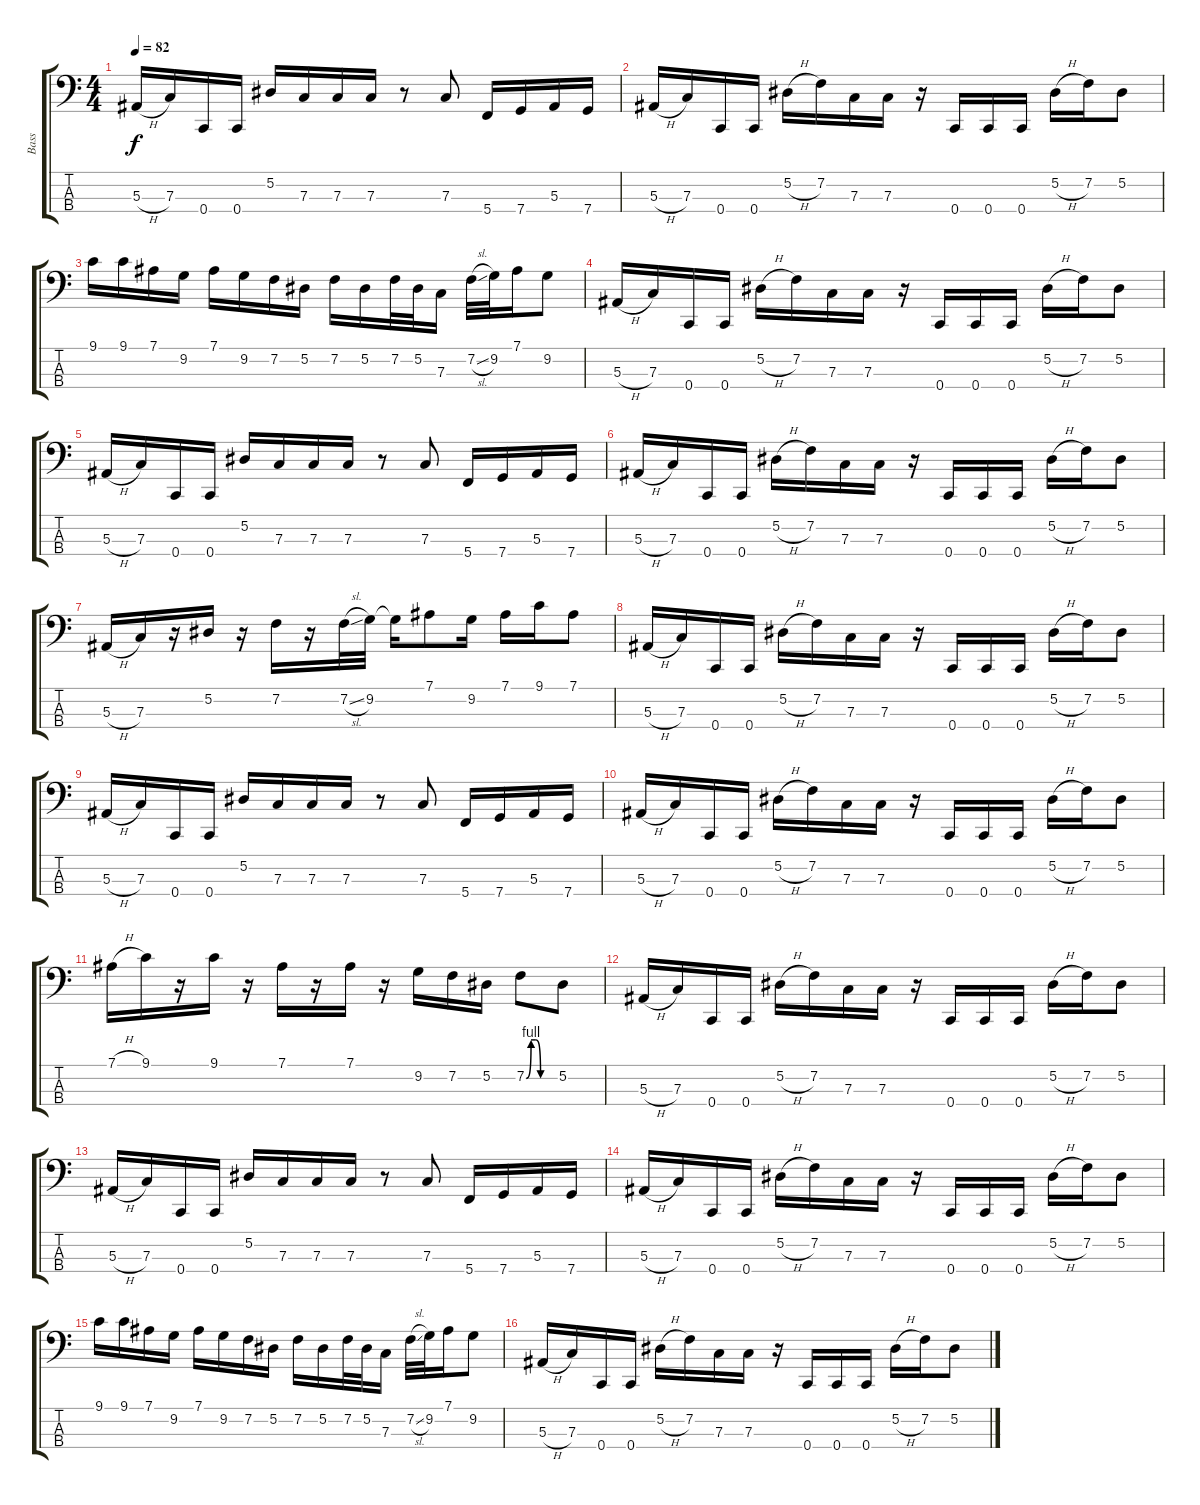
\track ("Bass" "Bass") {instrument electricbassfinger}
\staff {score tabs}
\tuning (Eb2 Bb1 F1 C1) {hide}
\ts (4 4)
\tempo 82
\clef f4
\ks c
5.3{h}.16{dy f} 7.3.16 0.4.16 0.4.16 5.2.16 7.3.16 7.3.16 7.3.16 r.8 7.3.8 5.4.16 7.4.16 5.3.16 7.4.16 |
5.3{h}.16 7.3.16 0.4.16 0.4.16 5.2{h}.16 7.2.16 7.3.16 7.3.16 r.16 0.4.16 0.4.16 0.4.16 5.2{h}.16 7.2.16 5.2.8 |
9.1.16 9.1.16 7.1.16 9.2.16 7.1.16 9.2.16 7.2.16 5.2.16 7.2.16 5.2.16 7.2.32 5.2.32 7.3.16 7.2{sl}.32 9.2.32 7.1.16 9.2.8 |
5.3{h}.16 7.3.16 0.4.16 0.4.16 5.2{h}.16 7.2.16 7.3.16 7.3.16 r.16 0.4.16 0.4.16 0.4.16 5.2{h}.16 7.2.16 5.2.8 |
5.3{h}.16 7.3.16 0.4.16 0.4.16 5.2.16 7.3.16 7.3.16 7.3.16 r.8 7.3.8 5.4.16 7.4.16 5.3.16 7.4.16 |
5.3{h}.16 7.3.16 0.4.16 0.4.16 5.2{h}.16 7.2.16 7.3.16 7.3.16 r.16 0.4.16 0.4.16 0.4.16 5.2{h}.16 7.2.16 5.2.8 |
5.3{h}.16 7.3.16 r.16 5.2.16 r.16 7.2.16 r.16 7.2{sl}.32 9.2.32 9.2{t}.16 7.1.8 9.2.16 7.1.16 9.1.16 7.1.8 |
5.3{h}.16 7.3.16 0.4.16 0.4.16 5.2{h}.16 7.2.16 7.3.16 7.3.16 r.16 0.4.16 0.4.16 0.4.16 5.2{h}.16 7.2.16 5.2.8 |
5.3{h}.16 7.3.16 0.4.16 0.4.16 5.2.16 7.3.16 7.3.16 7.3.16 r.8 7.3.8 5.4.16 7.4.16 5.3.16 7.4.16 |
5.3{h}.16 7.3.16 0.4.16 0.4.16 5.2{h}.16 7.2.16 7.3.16 7.3.16 r.16 0.4.16 0.4.16 0.4.16 5.2{h}.16 7.2.16 5.2.8 |
7.1{h}.16 9.1.16 r.16 9.1.16 r.16 7.1.16 r.16 7.1.16 r.16 9.2.16 7.2.16 5.2.16 7.2{be (custom 0 0 10 4 20 4 30 0 60 0)}.8 5.2.8 |
5.3{h}.16 7.3.16 0.4.16 0.4.16 5.2{h}.16 7.2.16 7.3.16 7.3.16 r.16 0.4.16 0.4.16 0.4.16 5.2{h}.16 7.2.16 5.2.8 |
5.3{h}.16 7.3.16 0.4.16 0.4.16 5.2.16 7.3.16 7.3.16 7.3.16 r.8 7.3.8 5.4.16 7.4.16 5.3.16 7.4.16 |
5.3{h}.16 7.3.16 0.4.16 0.4.16 5.2{h}.16 7.2.16 7.3.16 7.3.16 r.16 0.4.16 0.4.16 0.4.16 5.2{h}.16 7.2.16 5.2.8 |
9.1.16 9.1.16 7.1.16 9.2.16 7.1.16 9.2.16 7.2.16 5.2.16 7.2.16 5.2.16 7.2.32 5.2.32 7.3.16 7.2{sl}.32 9.2.32 7.1.16 9.2.8 |
5.3{h}.16 7.3.16 0.4.16 0.4.16 5.2{h}.16 7.2.16 7.3.16 7.3.16 r.16 0.4.16 0.4.16 0.4.16 5.2{h}.16 7.2.16 5.2.8
